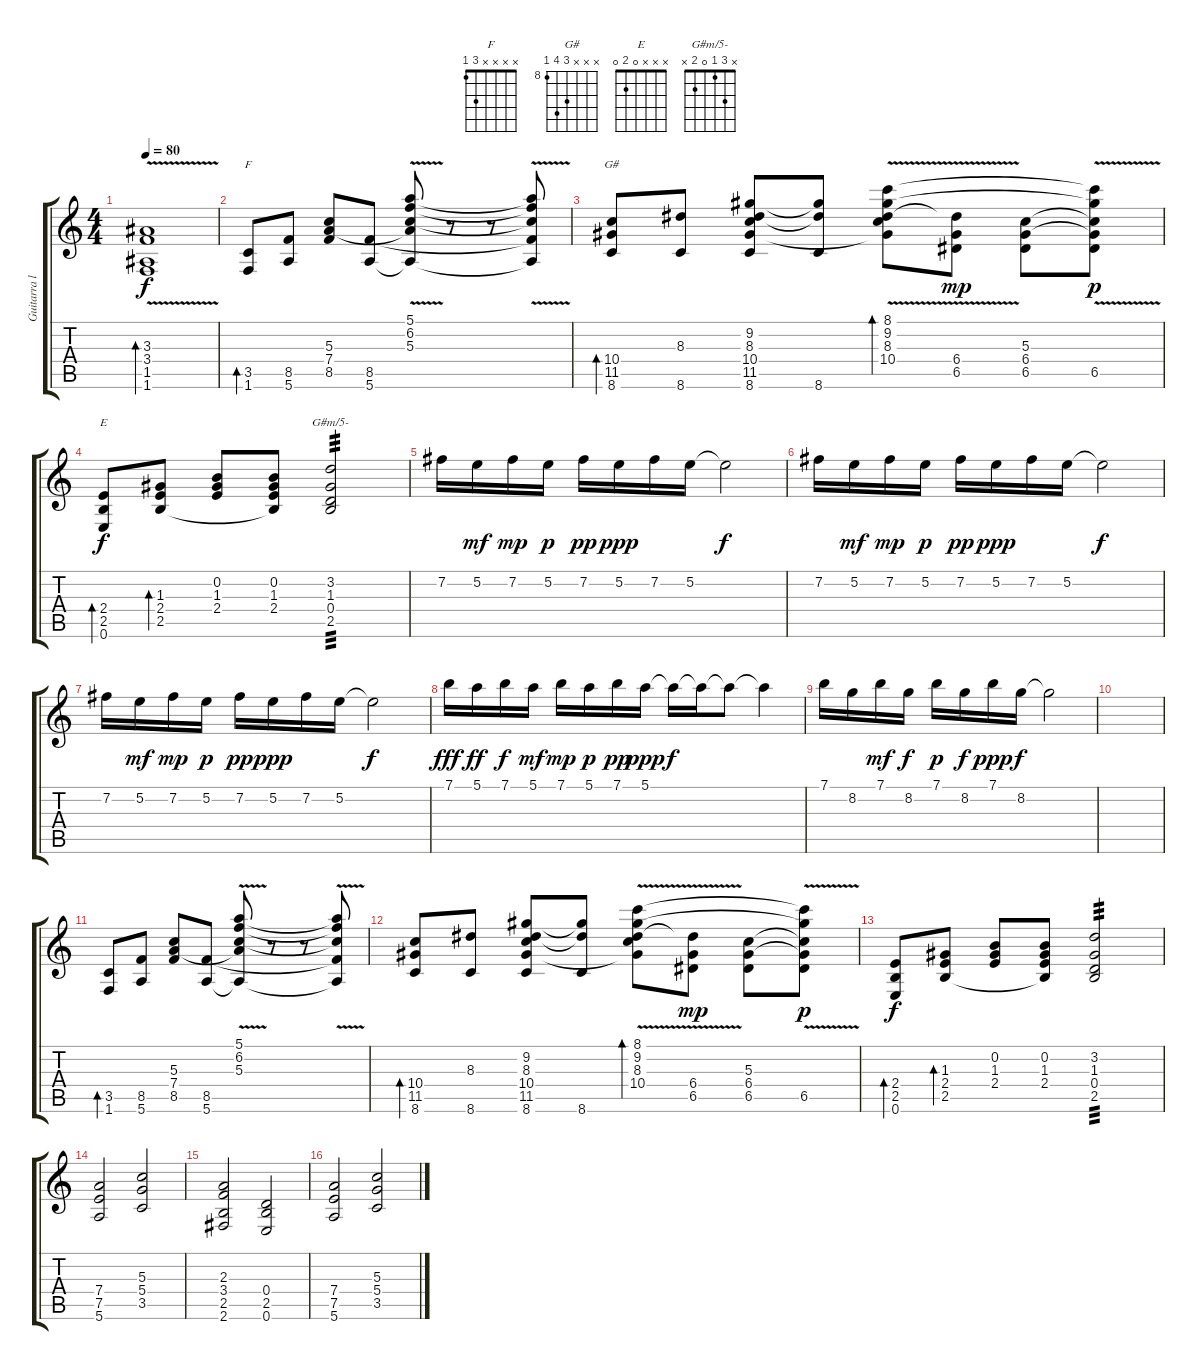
\track ("Guitarra lider" "Guitarra l") {instrument overdrivenguitar}
\staff {score tabs}
\tuning (E4 B3 G3 D3 A2 E2) {hide}
\chord ("F" x x x x 3 1)
\chord ("G#" x x x 10 11 8) {firstfret 8}
\chord ("E" x x x 0 2 0)
\chord ("G#m/5-" x 3 1 0 2 x)
\ts (4 4)
\tempo 80
\clef g2
\ks c
(3.3{v} 3.4 1.5 1.6).1{bd 240 dy f} |
(3.5 1.6).8{bd 60 ch "F"} (8.5 5.6).8 (5.3 7.4 8.5).8 (8.5 5.6).8 (5.1 6.2 5.3{v} 7.4{t} 5.6{t}).8 r.8 r.8 (5.1{t} 6.2{t} 5.3{t} 8.5{t} 5.6{t}).8 |
(10.4 11.5 8.6).8{bd 60 ch "G#"} (8.3 8.6).8 (9.2 8.3 10.4 11.5 8.6).8 (9.2{t} 8.3{t} 8.6).8 (8.1{v} 9.2{v} 8.3{v} 10.4{v} 11.5{t}).8{bd 60} (8.3{t} 6.4 6.5).8{dy mp} (5.3 6.4 6.5).8 (8.1{t} 9.2{t} 5.3{t} 6.4{t} 6.5).8{dy p} |
(2.4 2.5 0.6).8{bd 60 ch "E" dy f} (1.3 2.4 2.5).8{bd 60} (0.2 1.3 2.4).8 (0.2 1.3 2.4 2.5{t}).8 (3.2 1.3 0.4 2.5).2{ch "G#m/5-" tp 3} |
7.2.16 5.2.16{dy mf} 7.2.16{dy mp} 5.2.16{dy p} 7.2.16{dy pp} 5.2.16{dy ppp} 7.2.16 5.2.16 5.2{t}.2{dy f} |
7.2.16 5.2.16{dy mf} 7.2.16{dy mp} 5.2.16{dy p} 7.2.16{dy pp} 5.2.16{dy ppp} 7.2.16 5.2.16 5.2{t}.2{dy f} |
7.2.16 5.2.16{dy mf} 7.2.16{dy mp} 5.2.16{dy p} 7.2.16{dy pp} 5.2.16{dy ppp} 7.2.16 5.2.16 5.2{t}.2{dy f} |
7.1.16{dy fff} 5.1.16{dy ff} 7.1.16{dy f} 5.1.16{dy mf} 7.1.16{dy mp} 5.1.16{dy p} 7.1.16{dy pp} 5.1.16{dy ppp} 5.1{t}.16{dy f} 5.1{t}.16 5.1{t}.8 5.1{t}.4 |
7.1.16 8.2.16 7.1.16{dy mf} 8.2.16{dy f} 7.1.16{dy p} 8.2.16{dy f} 7.1.16{dy ppp} 8.2.16{dy f} 8.2{t}.2 |
|
(3.5 1.6).8{bd 60} (8.5 5.6).8 (5.3 7.4 8.5).8 (8.5 5.6).8 (5.1 6.2 5.3{v} 7.4{t} 5.6{t}).8 r.8 r.8 (5.1{t} 6.2{t} 5.3{t} 8.5{t} 5.6{t}).8 |
(10.4 11.5 8.6).8{bd 60} (8.3 8.6).8 (9.2 8.3 10.4 11.5 8.6).8 (9.2{t} 8.3{t} 8.6).8 (8.1{v} 9.2{v} 8.3{v} 10.4{v} 11.5{t}).8{bd 60} (8.3{t} 6.4 6.5).8{dy mp} (5.3 6.4 6.5).8 (8.1{t} 9.2{t} 5.3{t} 6.4{t} 6.5).8{dy p} |
(2.4 2.5 0.6).8{bd 60 dy f} (1.3 2.4 2.5).8{bd 60} (0.2 1.3 2.4).8 (0.2 1.3 2.4 2.5{t}).8 (3.2 1.3 0.4 2.5).2{tp 3} |
(7.4 7.5 5.6).2 (5.3 5.4 3.5).2 |
(2.3 3.4 2.5 2.6).2 (0.4 2.5 0.6).2 |
(7.4 7.5 5.6).2 (5.3 5.4 3.5).2
